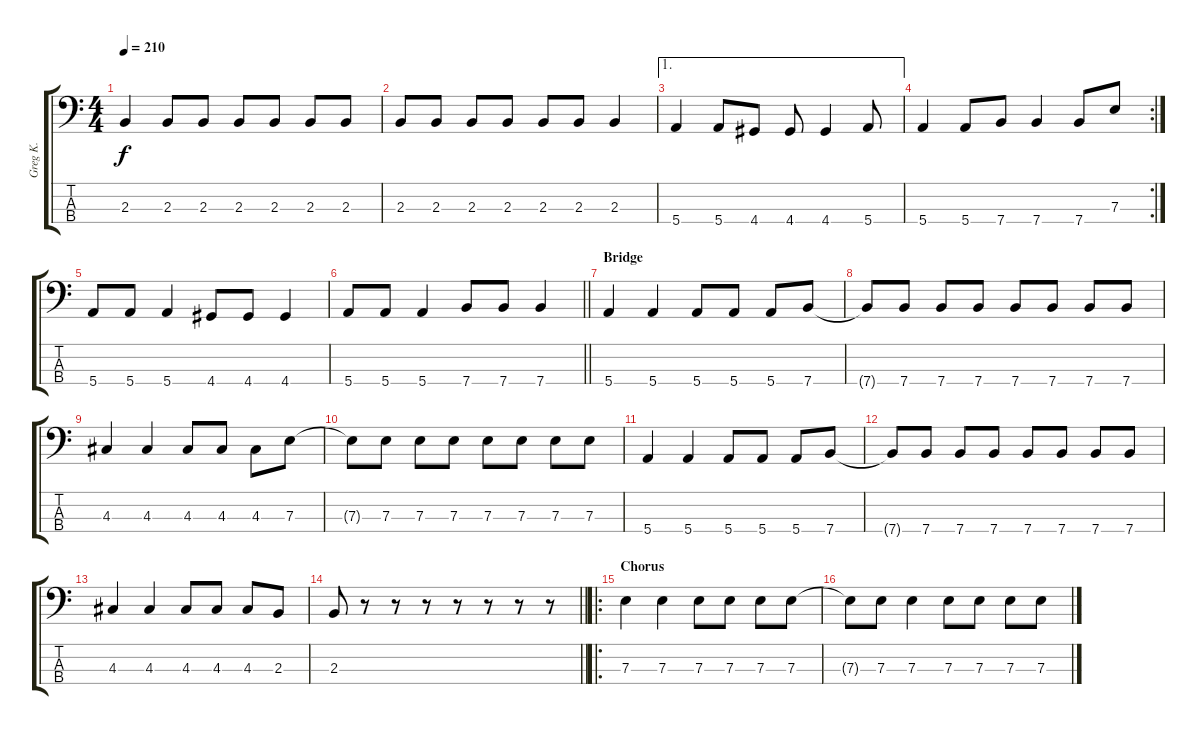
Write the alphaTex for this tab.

\track ("Greg K." "Greg K.") {instrument electricbasspick}
\staff {score tabs}
\tuning (G2 D2 A1 E1) {hide}
\ts (4 4)
\tempo 210
\clef f4
\ks c
2.3.4{dy f} 2.3.8 2.3.8 2.3.8 2.3.8 2.3.8 2.3.8 |
2.3.8 2.3.8 2.3.8 2.3.8 2.3.8 2.3.8 2.3.4 |
\ae 1
5.4.4 5.4.8 4.4.8 4.4.8 4.4.4 5.4.8 |
\rc 2
5.4.4 5.4.8 7.4.8 7.4.4 7.4.8 7.3.8 |
5.4.8 5.4.8 5.4.4 4.4.8 4.4.8 4.4.4 |
\barLineRight lightlight
5.4.8 5.4.8 5.4.4 7.4.8 7.4.8 7.4.4 |
\section ("" "Bridge")
5.4.4 5.4.4 5.4.8 5.4.8 5.4.8 7.4.8 |
7.4{t}.8 7.4.8 7.4.8 7.4.8 7.4.8 7.4.8 7.4.8 7.4.8 |
4.3.4 4.3.4 4.3.8 4.3.8 4.3.8 7.3.8 |
7.3{t}.8 7.3.8 7.3.8 7.3.8 7.3.8 7.3.8 7.3.8 7.3.8 |
5.4.4 5.4.4 5.4.8 5.4.8 5.4.8 7.4.8 |
7.4{t}.8 7.4.8 7.4.8 7.4.8 7.4.8 7.4.8 7.4.8 7.4.8 |
4.3.4 4.3.4 4.3.8 4.3.8 4.3.8 2.3.8 |
\barLineRight lightlight
2.3.8 r.8 r.8 r.8 r.8 r.8 r.8 r.8 |
\ro
\section ("" "Chorus")
7.3.4 7.3.4 7.3.8 7.3.8 7.3.8 7.3.8 |
7.3{t}.8 7.3.8 7.3.4 7.3.8 7.3.8 7.3.8 7.3.8
